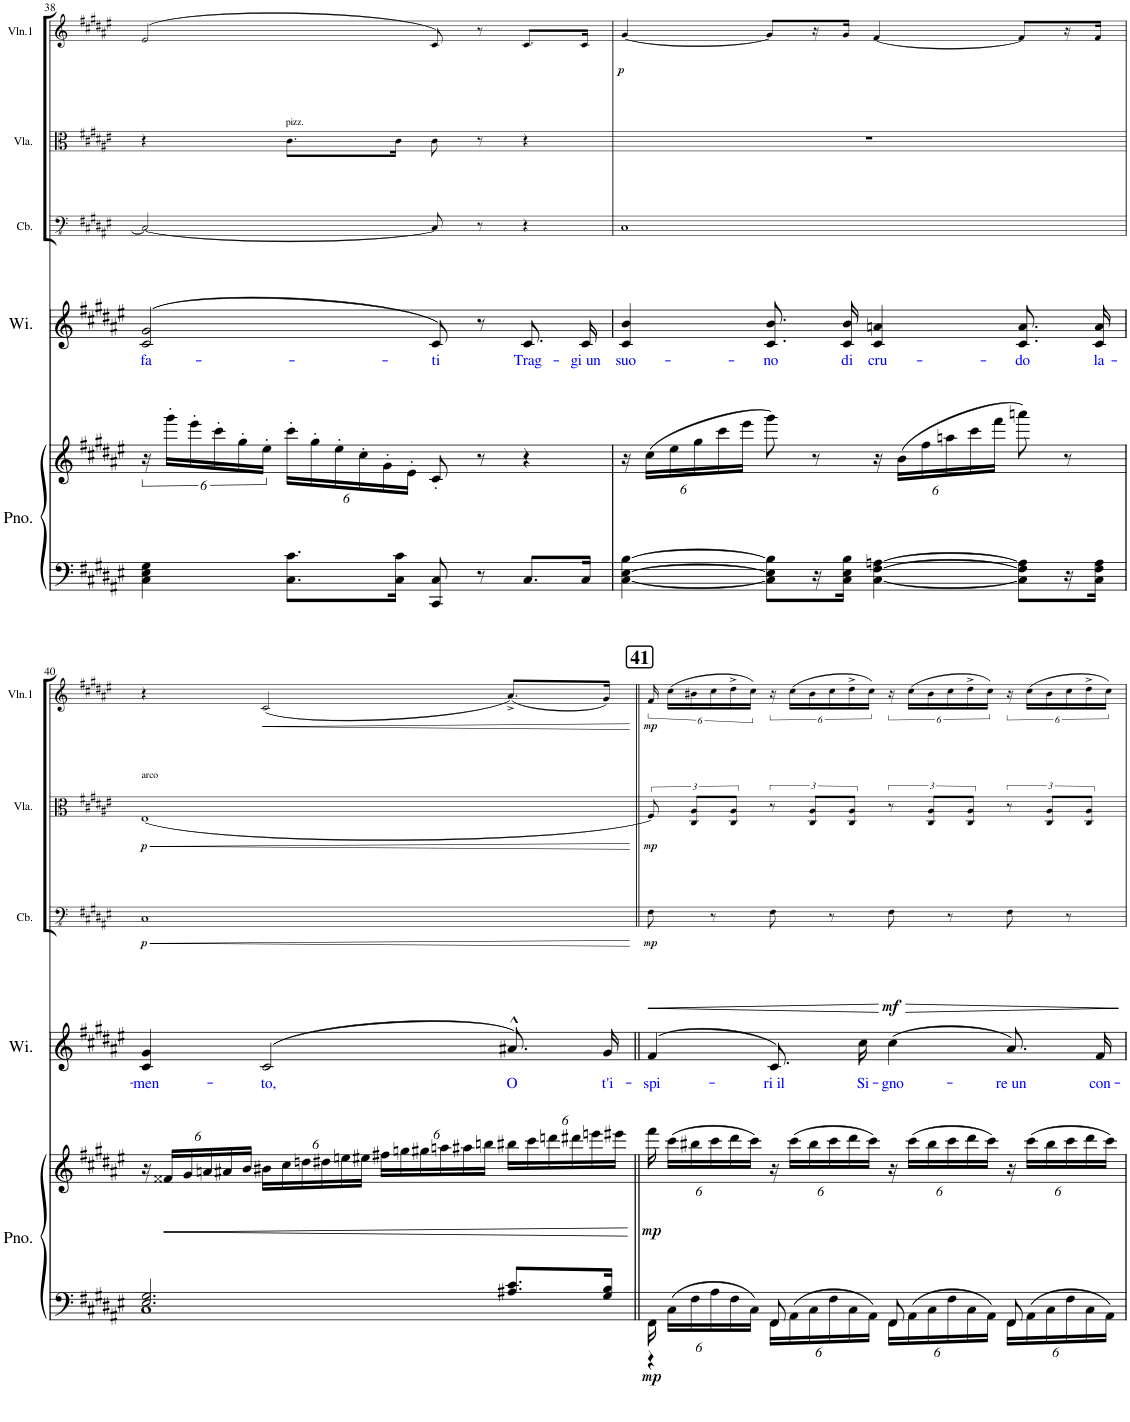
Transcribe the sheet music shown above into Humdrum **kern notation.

**kern	**kern	**dynam	**kern	**text	**dynam	**kern	**dynam	**kern	**dynam	**kern	**dynam
*part5	*part5	*part5	*part4	*part4	*part4	*part3	*part3	*part2	*part2	*part1	*part1
*staff6	*staff5	*staff5/6	*staff4	*staff4	*staff4	*staff3	*staff3	*staff2	*staff2	*staff1	*staff1
*I"Piano	*	*	*I"Women	*	*	*I"Contrabass	*	*I"Viola	*	*I"Violin 1	*
*I'Pno.	*	*	*	*	*	*I'Cb.	*	*I'Vla.	*	*I'Vln.1	*
!!LO:PB:g=z
*clefF4	*clefG2	*	*clefG2	*	*	*clefFv4	*	*clefC3	*	*clefG2	*
*	*	*	*	*	*	*Trd7c12	*	*	*	*	*
*k[f#c#g#d#a#e#]	*k[f#c#g#d#a#e#]	*	*k[f#c#g#d#a#e#]	*	*	*k[f#c#g#d#a#e#]	*	*k[f#c#g#d#a#e#]	*	*k[f#c#g#d#a#e#]	*
*M4/4	*M4/4	*	*M4/4	*	*	*M4/4	*	*M4/4	*	*M4/4	*
*met(c)	*met(c)	*	*met(c)	*	*	*met(c)	*	*met(c)	*	*met(c)	*
=38	=38	=38	=38	=38	=38	=38	=38	=38	=38	=38	=38
!	!	!	!	!LO:LY:b:color=#0000FF	!	!	!	!	!	!	!
4C#\ 4E#\ 4G#\	24r	.	(>2c#/ 2g#/	fa-	.	2CC#/_	.	4r	.	(>2e#/	.
.	24ggg#'\LL	.	.	.	.	.	.	.	.	.	.
.	24eee#'\	.	.	.	.	.	.	.	.	.	.
.	24ccc#'\	.	.	.	.	.	.	.	.	.	.
.	24gg#'\	.	.	.	.	.	.	.	.	.	.
.	24ee#'\JJ	.	.	.	.	.	.	.	.	.	.
*	*Xbrackettup	*	*	*	*	*	*	*	*	*	*
!	!	!	!	!	!	!	!	!LO:TX:a:t=pizz.	!	!	!
8.C#\ 8.c#\L	24ccc#'\LL	.	.	.	.	.	.	8.c#\L	.	.	.
.	24gg#'\	.	.	.	.	.	.	.	.	.	.
.	24ee#'\	.	.	.	.	.	.	.	.	.	.
.	24cc#'\	.	.	.	.	.	.	.	.	.	.
.	24g#'\	.	.	.	.	.	.	.	.	.	.
16C#\ 16c#\Jk	.	.	.	.	.	.	.	16c#\Jk	.	.	.
.	24e#'\JJ	.	.	.	.	.	.	.	.	.	.
!	!	!	!	!LO:LY:b:color=#0000FF	!	!	!	!	!	!	!
8CC#/ 8C#/	8c#'/	.	8c#/)	-ti	.	8CC#/]	.	8c#\	.	8c#/)	.
8r	8r	.	8r	.	.	8r	.	8r	.	8r	.
!	!	!	!	!LO:LY:b:color=#0000FF	!	!	!	!	!	!	!
8.C#/L	4r	.	8.c#/L	Trag-	.	4r	.	4r	.	8.c#/L	.
!	!	!	!	!LO:LY:b:color=#0000FF	!	!	!	!	!	!	!
16C#/Jk	.	.	16c#/Jk	gi un	.	.	.	.	.	16c#/Jk	.
=39	=39	=39	=39	=39	=39	=39	=39	=39	=39	=39	=39
!	!	!	!	!LO:LY:b:color=#0000FF	!	!	!	!	!	!	!LO:DY:b
[4C#\ [4E#\ [4B\	24r	.	4c#/ 4b/	suo-	.	1CC#	.	1r	.	[4g#/	p
.	(24cc#\LL	.	.	.	.	.	.	.	.	.	.
.	24ee#\	.	.	.	.	.	.	.	.	.	.
.	24gg#\	.	.	.	.	.	.	.	.	.	.
.	24ccc#\	.	.	.	.	.	.	.	.	.	.
.	24eee#\JJ	.	.	.	.	.	.	.	.	.	.
!	!	!	!	!LO:LY:b:color=#0000FF	!	!	!	!	!	!	!
8C#\] 8E#\] 8B\]L	8ggg#\)	.	8.c#/ 8.b/L	-no	.	.	.	.	.	8g#/L]	.
16r	8r	.	.	.	.	.	.	.	.	16r	.
!	!	!	!	!LO:LY:b:color=#0000FF	!	!	!	!	!	!	!
16C#\ 16E#\ 16B\JJ	.	.	16c#/ 16b/Jk	di	.	.	.	.	.	16g#/JJ	.
!	!	!	!	!LO:LY:b:color=#0000FF	!	!	!	!	!	!	!
[4C#\ [4F#\ [4An\	24r	.	4c#/ 4an/	cru-	.	.	.	.	.	[4f#/	.
.	(24b\LL	.	.	.	.	.	.	.	.	.	.
.	24ff#\	.	.	.	.	.	.	.	.	.	.
.	24aan\	.	.	.	.	.	.	.	.	.	.
.	24ccc#\	.	.	.	.	.	.	.	.	.	.
.	24fff#\JJ	.	.	.	.	.	.	.	.	.	.
!	!	!	!	!LO:LY:b:color=#0000FF	!	!	!	!	!	!	!
8C#\] 8F#\] 8A\]L	8aaan\)	.	8.c#/ 8.a/L	-do	.	.	.	.	.	8f#/L]	.
16r	8r	.	.	.	.	.	.	.	.	16r	.
!	!	!	!	!LO:LY:b:color=#0000FF	!	!	!	!	!	!	!
16C#\ 16F#\ 16A\JJ	.	.	16c#/ 16a/Jk	la-	.	.	.	.	.	16f#/JJ	.
!!LO:LB:g=z
=40	=40	=40	=40	=40	=40	=40	=40	=40	=40	=40	=40
*^	*	*	*	*	*	*	*	*	*	*	*
!	!	!	!	!	!	!	!	!	!LO:TX:a:t=arco	!	!	!
!	!	!	!	!	!LO:LY:b:color=#0000FF	!	!	!LO:HP:b	!	!LO:HP:b	!	!
!	!	!	!	!	!	!	!	!LO:DY:n=1:b	!	!LO:DY:n=1:b	!	!
2.E#/ 2.G#/	1C#	24r	.	4c#/ 4g#/	-men-	.	1CC#	< p	(1E#	< p	4r	.
!	!	!	!LO:HP:b	!	!	!	!	!	!	!	!	!
.	.	24f##X/LL	<	.	.	.	.	.	.	.	.	.
.	.	24g#/	.	.	.	.	.	.	.	.	.	.
.	.	24an/	.	.	.	.	.	.	.	.	.	.
.	.	24a#X/	.	.	.	.	.	.	.	.	.	.
.	.	24b/JJ	.	.	.	.	.	.	.	.	.	.
!	!	!	!	!	!LO:LY:b:color=#0000FF	!	!	!	!	!	!	!LO:HP:b
.	.	24b#X\LL	.	(>2c#/	-to,	.	.	.	.	.	(2c#/	<
.	.	24cc#\	.	.	.	.	.	.	.	.	.	.
.	.	24ddn\	.	.	.	.	.	.	.	.	.	.
.	.	24dd#X\	.	.	.	.	.	.	.	.	.	.
.	.	24een\	.	.	.	.	.	.	.	.	.	.
.	.	24ee#X\JJ	.	.	.	.	.	.	.	.	.	.
.	.	24ff#X\LL	.	.	.	.	.	.	.	.	.	.
.	.	24ggn\	.	.	.	.	.	.	.	.	.	.
.	.	24gg#X\	.	.	.	.	.	.	.	.	.	.
.	.	24aan\	.	.	.	.	.	.	.	.	.	.
.	.	24aa#X\	.	.	.	.	.	.	.	.	.	.
.	.	24bbn\JJ	.	.	.	.	.	.	.	.	.	.
!	!	!	!	!	!LO:LY:b:color=#0000FF	!	!	!	!	!	!	!
8.A#X/ 8.c#/L	.	24bb#X\LL	.	8.a#X^^/L)	O	.	.	.	.	.	(8.a#^/L)	.
.	.	24ccc#\	.	.	.	.	.	.	.	.	.	.
.	.	24dddn\	.	.	.	.	.	.	.	.	.	.
.	.	24ddd#X\	.	.	.	.	.	.	.	.	.	.
.	.	24eeen\	.	.	.	.	.	.	.	.	.	.
!	!	!	!	!	!LO:LY:b:color=#0000FF	!	!	!	!	!	!	!
16G#/ 16B/Jk	.	.	.	16g#/Jk	t'i-	.	.	.	.	.	16g#/Jk)	.
.	.	24eee#X\JJ	.	.	.	.	.	.	.	.	.	.
*v	*v	*	*	*	*	*	*	*	*	*	*	*
.	.	[	.	.	.	.	[	.	[	.	[
!!LO:REH:place=s1:a:B:cj:fs=14:t=41
=41||	=41||	=41||	=41||	=41||	=41||	=41||	=41||	=41||	=41||	=41||	=41||
*Xbrackettup	*	*	*	*	*	*	*	*	*	*	*
*^	*	*	*	*	*	*	*	*	*	*	*
!	!	!	!LO:DY:b=2	!	!LO:LY:b:color=#0000FF	!LO:HP:b	!	!	!	!	!	!
!	!	!	!LO:DY:n=1:b	!	!	!	!	!LO:DY:b	!	!LO:DY:b	!	!LO:DY:b
24FF#\	4r	24fff#\	mp mp	(>4f#/	spi-	<	8FF#\	mp	12F#/)	mp	24f#/	mp
24C#\LL	.	(24ccc#\LL	.	.	.	.	.	.	.	.	(24cc#\LL	.
24F#\	.	24bb#X\	.	.	.	.	.	.	12C#/ 12A#/L	.	24b#X\	.
24A#\	.	24ccc#\	.	.	.	.	8r	.	.	.	24cc#\	.
24F#\	.	24ddd#\	.	.	.	.	.	.	12C#/ 12A#/J	.	24dd#^\	.
24C#\JJ	.	24ccc#\JJ)	.	.	.	.	.	.	.	.	24cc#\JJ)	.
!	!	!	!	!	!LO:LY:b:color=#0000FF	!	!	!	!	!	!	!
8FF#/	24FF#\LL	24r	.	8.c#/L)	ri il	.	8FF#\	.	12r	.	24r	.
.	24AA#\	(24ccc#\LL	.	.	.	.	.	.	.	.	(24cc#\LL	.
.	24C#\	24bb#\	.	.	.	.	.	.	12C#/ 12A#/L	.	24b#\	.
8ryy	24F#\	24ccc#\	.	.	.	.	8r	.	.	.	24cc#\	.
.	24C#\	24ddd#\	.	.	.	.	.	.	12C#/ 12A#/J	.	24dd#^\	.
!	!	!	!	!	!LO:LY:b:color=#0000FF	!	!	!	!	!	!	!
.	.	.	.	16cc#/Jk	Si-	.	.	.	.	.	.	.
.	24AA#\JJ	24ccc#\JJ)	.	.	.	.	.	.	.	.	24cc#\JJ)	.
!	!	!	!	!	!LO:LY:b:color=#0000FF	!LO:HP:n=1:b	!	!	!	!	!	!
!	!	!	!	!	!	!LO:DY:n=1:a	!	!	!	!	!	!
8FF#/	24FF#\LL	24r	.	(4cc#\	-gno-	[ > mf	8FF#\	.	12r	.	24r	.
.	24AA#\	(24ccc#\LL	.	.	.	.	.	.	.	.	(24cc#\LL	.
.	24C#\	24bb#\	.	.	.	.	.	.	12C#/ 12A#/L	.	24b#\	.
8ryy	24F#\	24ccc#\	.	.	.	.	8r	.	.	.	24cc#\	.
.	24C#\	24ddd#\	.	.	.	.	.	.	12C#/ 12A#/J	.	24dd#^\	.
.	24AA#\JJ	24ccc#\JJ)	.	.	.	.	.	.	.	.	24cc#\JJ)	.
!	!	!	!	!	!LO:LY:b:color=#0000FF	!	!	!	!	!	!	!
8FF#/	24FF#\LL	24r	.	8.a#/L)	re un	.	8FF#\	.	12r	.	24r	.
.	24AA#\	(24ccc#\LL	.	.	.	.	.	.	.	.	(24cc#\LL	.
.	24C#\	24bb#\	.	.	.	.	.	.	12C#/ 12A#/L	.	24b#\	.
8ryy	24F#\	24ccc#\	.	.	.	.	8r	.	.	.	24cc#\	.
.	24C#\	24ddd#\	.	.	.	.	.	.	12C#/ 12A#/J	.	24dd#^\	.
!	!	!	!	!	!LO:LY:b:color=#0000FF	!	!	!	!	!	!	!
.	.	.	.	16f#/Jk	con-	.	.	.	.	.	.	.
.	24AA#\JJ	24ccc#\JJ)	.	.	.	.	.	.	.	.	24cc#\JJ)	.
*v	*v	*	*	*	*	*	*	*	*	*	*	*
.	.	.	.	.	]	.	.	.	.	.	.
=	=	=	=	=	=	=	=	=	=	=	=
*-	*-	*-	*-	*-	*-	*-	*-	*-	*-	*-	*-
